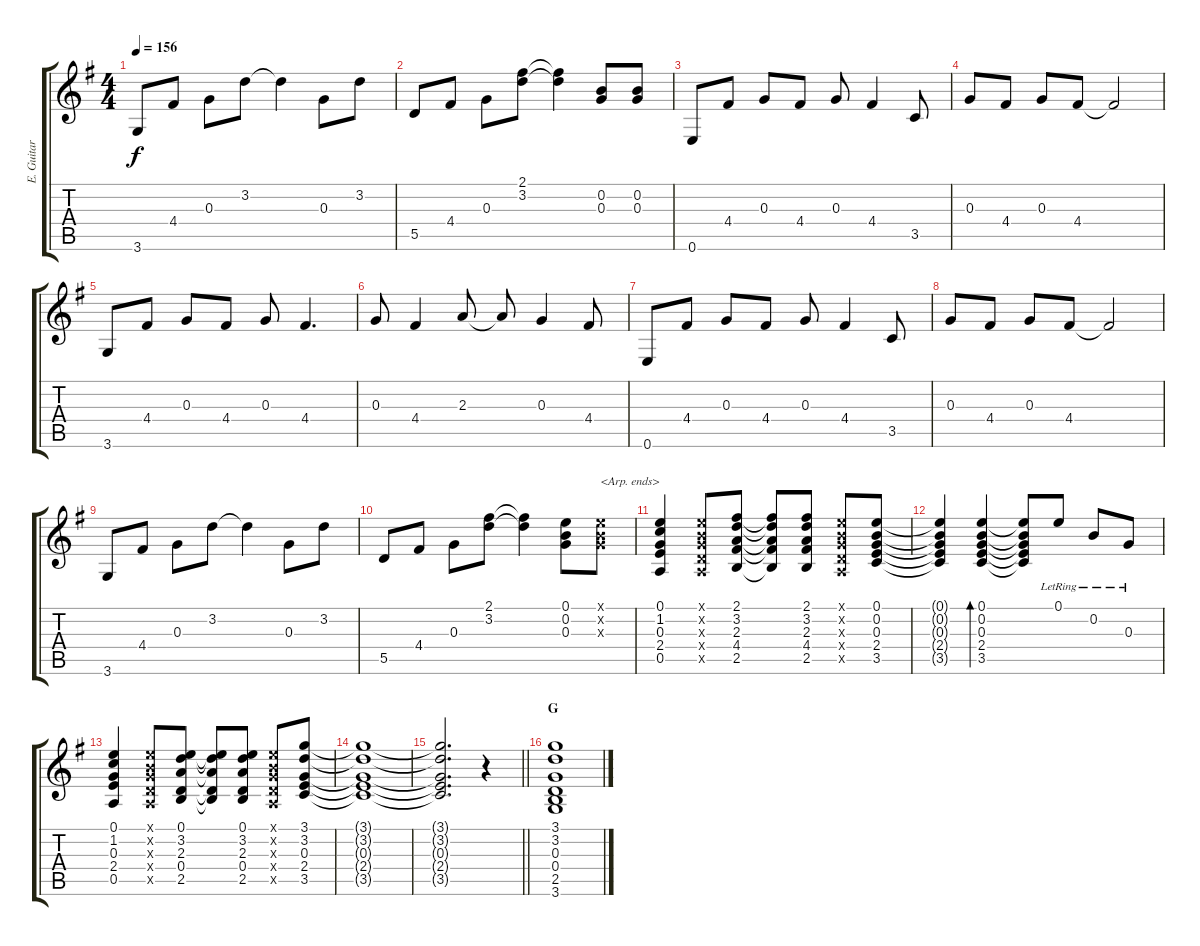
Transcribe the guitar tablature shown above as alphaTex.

\track ("E. Guitar III" "E. Guitar ") {instrument overdrivenguitar}
\staff {score tabs}
\tuning (E4 B3 G3 D3 A2 E2) {hide}
\ts (4 4)
\tempo 156
\clef g2
\ks g
3.6.8{dy f} 4.4.8 0.3.8 3.2.8 3.2{t}.4 0.3.8 3.2.8 |
5.5.8 4.4.8 0.3.8 (2.1 3.2).8 (2.1{t} 3.2{t}).4 (0.2 0.3).8 (0.2 0.3).8 |
0.6.8 4.4.8 0.3.8 4.4.8 0.3.8 4.4.4 3.5.8 |
0.3.8 4.4.8 0.3.8 4.4.8 4.4{t}.2 |
3.6.8 4.4.8 0.3.8 4.4.8 0.3.8 4.4.4{d} |
0.3.8 4.4.4 2.3.8 2.3{t}.8 0.3.4 4.4.8 |
0.6.8 4.4.8 0.3.8 4.4.8 0.3.8 4.4.4 3.5.8 |
0.3.8 4.4.8 0.3.8 4.4.8 4.4{t}.2 |
3.6.8 4.4.8 0.3.8 3.2.8 3.2{t}.4 0.3.8 3.2.8 |
5.5.8 4.4.8 0.3.8 (2.1 3.2).8 (2.1{t} 3.2{t}).4 (0.1 0.2 0.3).8 (0.1{x} 0.2{x} 0.3{x}).8{txt "<Arp. ends>"} |
(0.1 1.2 0.3 2.4 0.5).4 (0.1{x} 0.2{x} 0.3{x} 0.4{x} 0.5{x}).8 (2.1 3.2 2.3 4.4 2.5).8 (2.1{t} 3.2{t} 2.3{t} 4.4{t} 2.5{t}).8 (2.1 3.2 2.3 4.4 2.5).8 (0.1{x} 0.2{x} 0.3{x} 0.4{x} 0.5{x}).8 (0.1 0.2 0.3 2.4 3.5).8 |
(0.1{t} 0.2{t} 0.3{t} 2.4{t} 3.5{t}).4 (0.1 0.2 0.3 2.4 3.5).4{bd 240} (0.1{t} 0.2{t} 0.3{t} 2.4{t} 3.5{t}).8 0.1{lr}.8 0.2{lr}.8 0.3{lr}.8 |
(0.1 1.2 0.3 2.4 0.5).4 (0.1{x} 0.2{x} 0.3{x} 0.4{x} 0.5{x}).8 (0.1 3.2 2.3 0.4 2.5).8 (0.1{t} 3.2{t} 2.3{t} 0.4{t} 2.5{t}).8 (0.1 3.2 2.3 0.4 2.5).8 (0.1{x} 0.2{x} 0.3{x} 0.4{x} 0.5{x}).8 (3.1 3.2 0.3 2.4 3.5).8 |
(3.1{t} 3.2{t} 0.3{t} 2.4{t} 3.5{t}).1 |
\barLineRight lightlight
(3.1{t} 3.2{t} 0.3{t} 2.4{t} 3.5{t}).2{d} r.4 |
\section ("" "G")
(3.1 3.2 0.3 0.4 2.5 3.6).1
